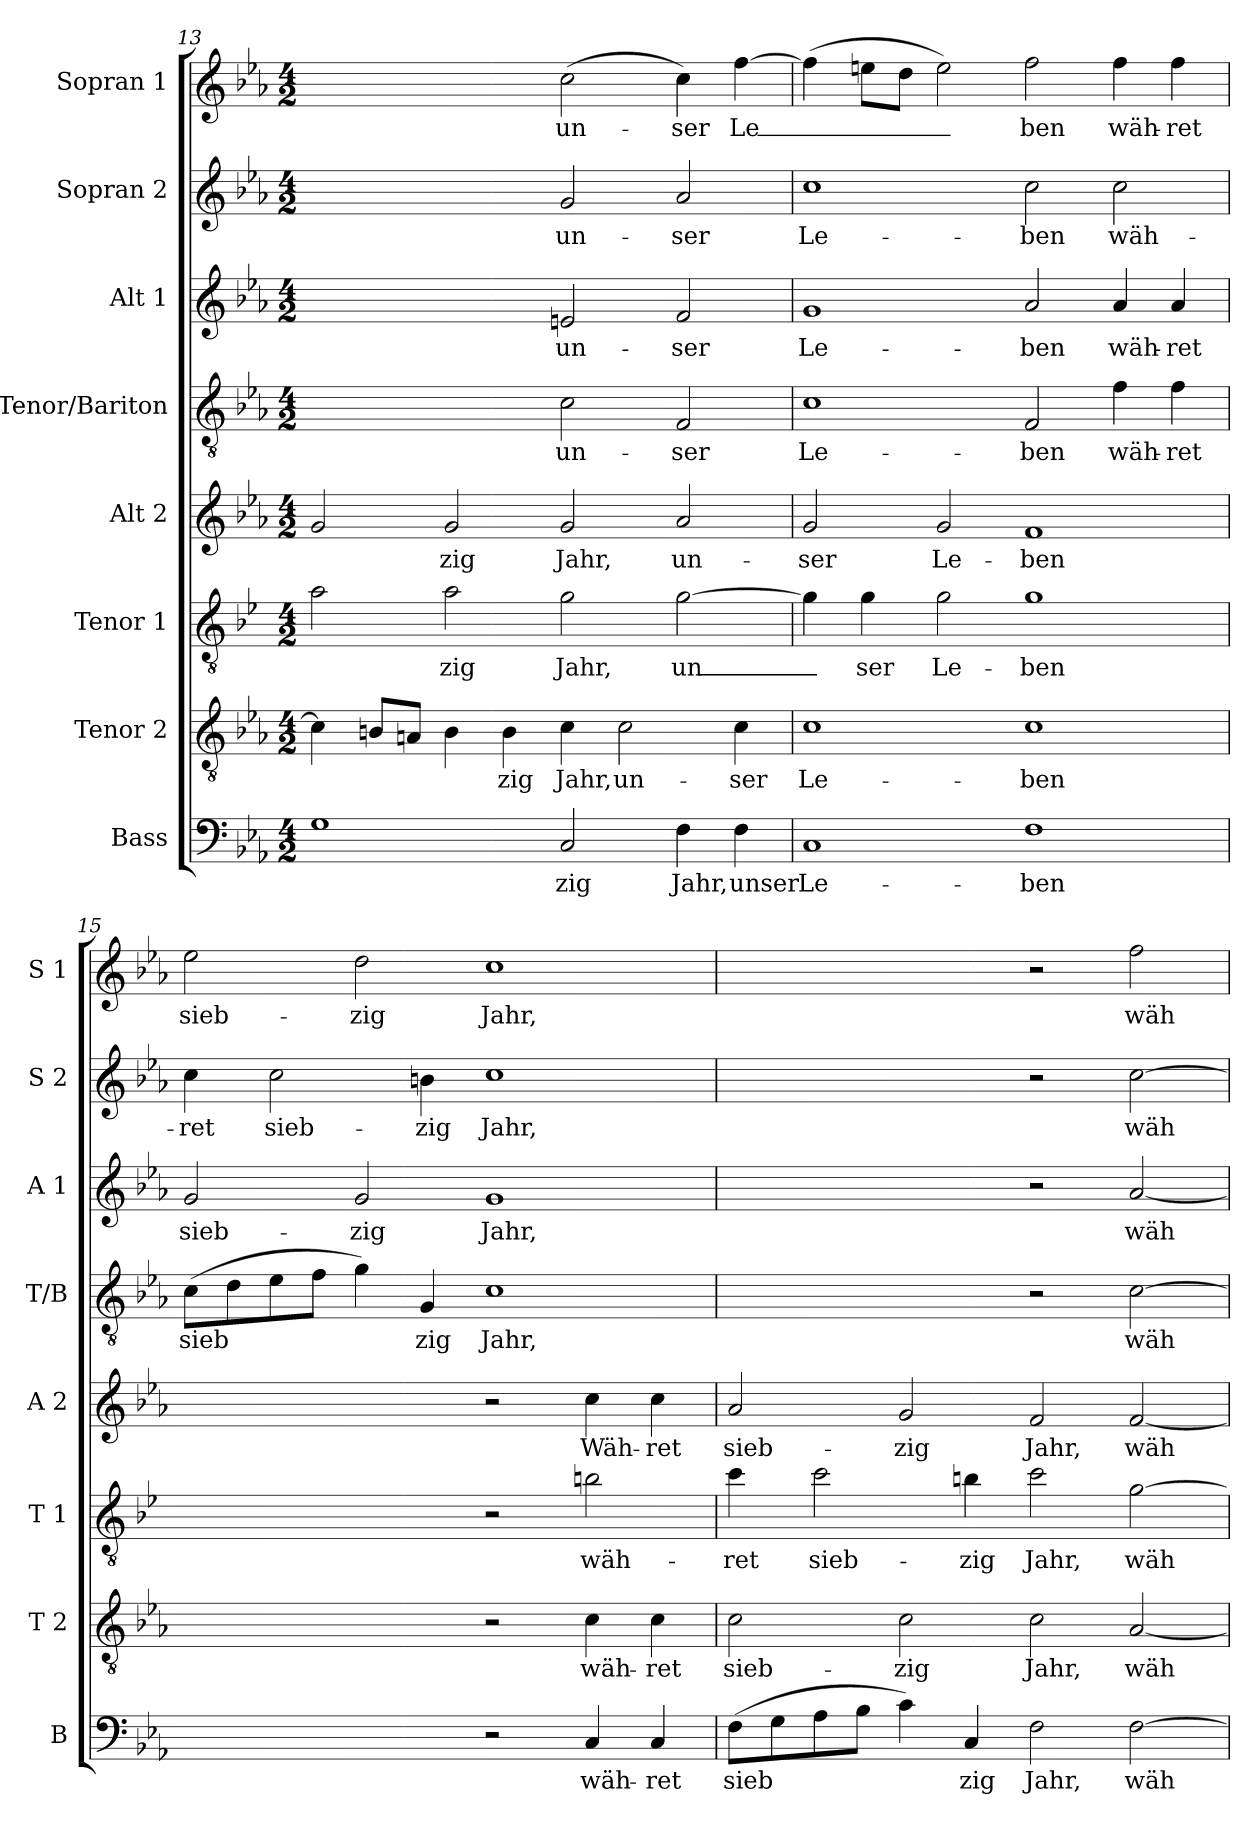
**kern	**text	**kern	**text	**kern	**text	**kern	**text	**kern	**text	**kern	**text	**kern	**text	**kern	**text
*part8	*part8	*part7	*part7	*part6	*part6	*part5	*part5	*part4	*part4	*part3	*part3	*part2	*part2	*part1	*part1
*staff8	*staff8	*staff7	*staff7	*staff6	*staff6	*staff5	*staff5	*staff4	*staff4	*staff3	*staff3	*staff2	*staff2	*staff1	*staff1
*I"Bass	*	*I"Tenor 2	*	*I"Tenor 1	*	*I"Alt 2	*	*I"Tenor/Bariton	*	*I"Alt 1	*	*I"Sopran 2	*	*I"Sopran 1	*
*I'B	*	*I'T 2	*	*I'T 1	*	*I'A 2	*	*I'T/B	*	*I'A 1	*	*I'S 2	*	*I'S 1	*
*clefF4	*	*clefGv2	*	*clefGv2	*	*clefG2	*	*clefGv2	*	*clefG2	*	*clefG2	*	*clefG2	*
*	*	*	*	*ITrd4c7	*	*	*	*	*	*	*	*	*	*	*
*k[b-e-a-]	*	*k[b-e-a-]	*	*k[b-e-a-]	*	*k[b-e-a-]	*	*k[b-e-a-]	*	*k[b-e-a-]	*	*k[b-e-a-]	*	*k[b-e-a-]	*
*M4/2	*	*M4/2	*	*M4/2	*	*M4/2	*	*M4/2	*	*M4/2	*	*M4/2	*	*M4/2	*
=13	=13	=13	=13	=13	=13	=13	=13	=13	=13	=13	=13	=13	=13	=13	=13
1G	.	4c\]	.	2d\	.	2g/	.	2ryy	.	2ryy	.	2ryy	.	2ryy	.
.	.	8Bn/L	.	.	.	.	.	.	.	.	.	.	.	.	.
.	.	8An/J	.	.	.	.	.	.	.	.	.	.	.	.	.
!	!	!	!	!	!LO:LY:b	!	!LO:LY:b	!	!	!	!	!	!	!	!
.	.	4B\	.	2d\	zig	2g/	zig	2ryy	.	2ryy	.	2ryy	.	2ryy	.
!	!	!	!LO:LY:b	!	!	!	!	!	!	!	!	!	!	!	!
.	.	4B\	zig	.	.	.	.	.	.	.	.	.	.	.	.
!	!LO:LY:b	!	!LO:LY:b	!	!LO:LY:b	!	!LO:LY:b	!	!LO:LY:b	!	!LO:LY:b	!	!LO:LY:b	!	!LO:LY:b
2C/	zig	4c\	Jahr,	2c\	Jahr,	2g/	Jahr,	2c\	un-	2en/	un-	2g/	un-	(2cc\	un-
!	!	!	!LO:LY:b	!	!	!	!	!	!	!	!	!	!	!	!
.	.	2c\	un-	.	.	.	.	.	.	.	.	.	.	.	.
!	!LO:LY:b	!	!	!	!LO:LY:b	!	!LO:LY:b	!	!LO:LY:b	!	!LO:LY:b	!	!LO:LY:b	!	!LO:LY:b
4F\	Jahr,	.	.	[2c\	un_-	2a-/	un-	2F/	ser	2f/	ser	2a-/	ser	4cc\)	ser
!	!LO:LY:b	!	!LO:LY:b	!	!	!	!	!	!	!	!	!	!	!	!LO:LY:b
4F\	unser	4c\	ser	.	.	.	.	.	.	.	.	.	.	[4ff\	Le_-
!!LO:PB:g=z
=14	=14	=14	=14	=14	=14	=14	=14	=14	=14	=14	=14	=14	=14	=14	=14
!	!LO:LY:b	!	!LO:LY:b	!	!LO:LY:b	!	!LO:LY:b	!	!LO:LY:b	!	!LO:LY:b	!	!LO:LY:b	!	!
1C	Le-	1c	Le-	4c\]	_-	2g/	ser	1c	Le-	1g	Le-	1cc	Le-	(4ff\]	.
!	!	!	!	!	!LO:LY:b	!	!	!	!	!	!	!	!	!	!
.	.	.	.	4c\	ser	.	.	.	.	.	.	.	.	8een\L	.
.	.	.	.	.	.	.	.	.	.	.	.	.	.	8dd\J	.
!	!	!	!	!	!LO:LY:b	!	!LO:LY:b	!	!	!	!	!	!	!	!
.	.	.	.	2c\	Le-	2g/	Le-	.	.	.	.	.	.	2ee\)	.
!	!LO:LY:b	!	!LO:LY:b	!	!LO:LY:b	!	!LO:LY:b	!	!LO:LY:b	!	!LO:LY:b	!	!LO:LY:b	!	!LO:LY:b
1F	ben	1c	ben	1c	ben	1f	ben	2F/	ben	2a-/	ben	2cc\	ben	2ff\	ben
!	!	!	!	!	!	!	!	!	!LO:LY:b	!	!LO:LY:b	!	!LO:LY:b	!	!LO:LY:b
.	.	.	.	.	.	.	.	4f\	wäh-	4a-/	wäh-	2cc\	wäh-	4ff\	wäh-
!	!	!	!	!	!	!	!	!	!LO:LY:b	!	!LO:LY:b	!	!	!	!LO:LY:b
.	.	.	.	.	.	.	.	4f\	ret	4a-/	ret	.	.	4ff\	ret
=15	=15	=15	=15	=15	=15	=15	=15	=15	=15	=15	=15	=15	=15	=15	=15
!	!	!	!	!	!	!	!	!	!LO:LY:b	!	!LO:LY:b	!	!LO:LY:b	!	!LO:LY:b
2ryy	.	2ryy	.	2ryy	.	2ryy	.	(8c\L	sieb	2g/	sieb-	4cc\	ret	2ee-\	sieb-
.	.	.	.	.	.	.	.	8d\	.	.	.	.	.	.	.
!	!	!	!	!	!	!	!	!	!	!	!	!	!LO:LY:b	!	!
.	.	.	.	.	.	.	.	8e-\	.	.	.	2cc\	sieb-	.	.
.	.	.	.	.	.	.	.	8f\J	.	.	.	.	.	.	.
!	!	!	!	!	!	!	!	!	!	!	!LO:LY:b	!	!	!	!LO:LY:b
2ryy	.	2ryy	.	2ryy	.	2ryy	.	4g\)	.	2g/	zig	.	.	2dd\	zig
!	!	!	!	!	!	!	!	!	!LO:LY:b	!	!	!	!LO:LY:b	!	!
.	.	.	.	.	.	.	.	4G/	zig	.	.	4bn\	zig	.	.
!	!	!	!	!	!	!	!	!	!LO:LY:b	!	!LO:LY:b	!	!LO:LY:b	!	!LO:LY:b
2r	.	2r	.	2r	.	2r	.	1c	Jahr,	1g	Jahr,	1cc	Jahr,	1cc	Jahr,
!	!LO:LY:b	!	!LO:LY:b	!	!LO:LY:b	!	!LO:LY:b	!	!	!	!	!	!	!	!
4C/	wäh-	4c\	wäh-	2en\	wäh-	4cc\	Wäh-	.	.	.	.	.	.	.	.
!	!LO:LY:b	!	!LO:LY:b	!	!	!	!LO:LY:b	!	!	!	!	!	!	!	!
4C/	ret	4c\	ret	.	.	4cc\	ret	.	.	.	.	.	.	.	.
=16	=16	=16	=16	=16	=16	=16	=16	=16	=16	=16	=16	=16	=16	=16	=16
!	!LO:LY:b	!	!LO:LY:b	!	!LO:LY:b	!	!LO:LY:b	!	!	!	!	!	!	!	!
(8F\L	sieb	2c\	sieb-	4f\	ret	2a-/	sieb-	2ryy	.	2ryy	.	2ryy	.	2ryy	.
8G\	.	.	.	.	.	.	.	.	.	.	.	.	.	.	.
!	!	!	!	!	!LO:LY:b	!	!	!	!	!	!	!	!	!	!
8A-\	.	.	.	2f\	sieb-	.	.	.	.	.	.	.	.	.	.
8B-\J	.	.	.	.	.	.	.	.	.	.	.	.	.	.	.
!	!	!	!LO:LY:b	!	!	!	!LO:LY:b	!	!	!	!	!	!	!	!
4c\)	.	2c\	zig	.	.	2g/	zig	2ryy	.	2ryy	.	2ryy	.	2ryy	.
!	!LO:LY:b	!	!	!	!LO:LY:b	!	!	!	!	!	!	!	!	!	!
4C/	zig	.	.	4en\	zig	.	.	.	.	.	.	.	.	.	.
!	!LO:LY:b	!	!LO:LY:b	!	!LO:LY:b	!	!LO:LY:b	!	!	!	!	!	!	!	!
2F\	Jahr,	2c\	Jahr,	2f\	Jahr,	2f/	Jahr,	2r	.	2r	.	2r	.	2r	.
!	!LO:LY:b	!	!LO:LY:b	!	!LO:LY:b	!	!LO:LY:b	!	!LO:LY:b	!	!LO:LY:b	!	!LO:LY:b	!	!LO:LY:b
[2F\	wäh_-	[2A-/	wäh_-	[2c\	wäh_-	[2f/	wäh_-	[2c\	wäh_-	[2a-/	wäh_-	[2cc\	wäh_-	2ff\	wäh-
=	=	=	=	=	=	=	=	=	=	=	=	=	=	=	=
*-	*-	*-	*-	*-	*-	*-	*-	*-	*-	*-	*-	*-	*-	*-	*-
